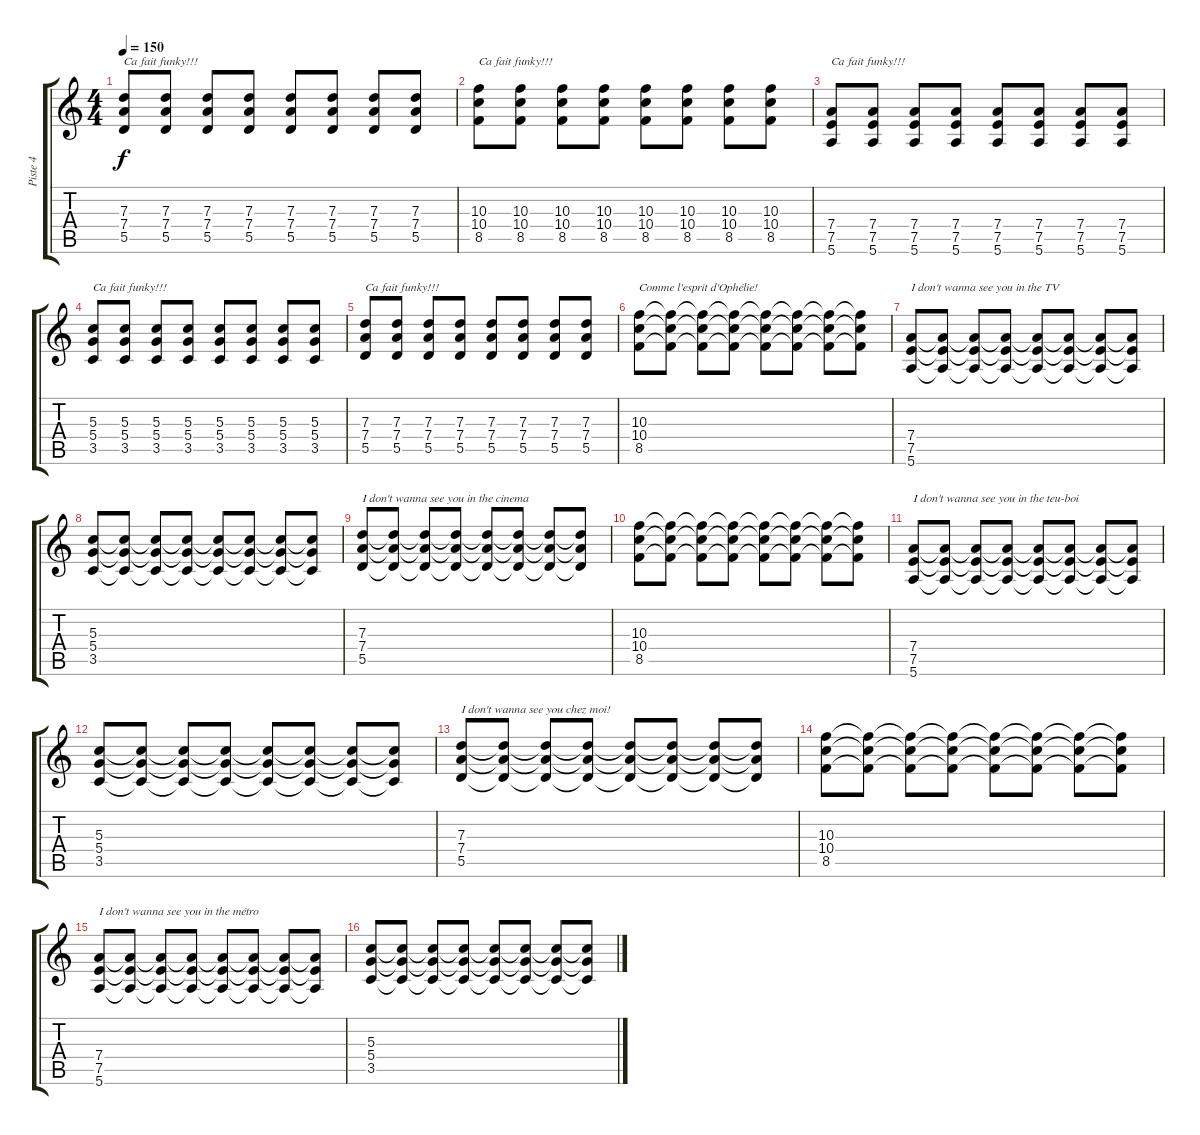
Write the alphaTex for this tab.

\track ("Piste 4" "Piste 4") {instrument overdrivenguitar}
\staff {score tabs}
\tuning (E4 B3 G3 D3 A2 E2) {hide}
\ts (4 4)
\tempo 150
\clef g2
\ks c
(7.3 7.4 5.5).8{txt "Ca fait funky!!!" dy f} (7.3 7.4 5.5).8 (7.3 7.4 5.5).8 (7.3 7.4 5.5).8 (7.3 7.4 5.5).8 (7.3 7.4 5.5).8 (7.3 7.4 5.5).8 (7.3 7.4 5.5).8 |
(10.3 10.4 8.5).8{txt "Ca fait funky!!!"} (10.3 10.4 8.5).8 (10.3 10.4 8.5).8 (10.3 10.4 8.5).8 (10.3 10.4 8.5).8 (10.3 10.4 8.5).8 (10.3 10.4 8.5).8 (10.3 10.4 8.5).8 |
(7.4 7.5 5.6).8{txt "Ca fait funky!!!"} (7.4 7.5 5.6).8 (7.4 7.5 5.6).8 (7.4 7.5 5.6).8 (7.4 7.5 5.6).8 (7.4 7.5 5.6).8 (7.4 7.5 5.6).8 (7.4 7.5 5.6).8 |
(5.3 5.4 3.5).8{txt "Ca fait funky!!!"} (5.3 5.4 3.5).8 (5.3 5.4 3.5).8 (5.3 5.4 3.5).8 (5.3 5.4 3.5).8 (5.3 5.4 3.5).8 (5.3 5.4 3.5).8 (5.3 5.4 3.5).8 |
(7.3 7.4 5.5).8{txt "Ca fait funky!!!"} (7.3 7.4 5.5).8 (7.3 7.4 5.5).8 (7.3 7.4 5.5).8 (7.3 7.4 5.5).8 (7.3 7.4 5.5).8 (7.3 7.4 5.5).8 (7.3 7.4 5.5).8 |
(10.3 10.4 8.5).8{txt "Comme l'esprit d'Ophélie!"} (10.3{t} 10.4{t} 8.5{t}).8 (10.3{t} 10.4{t} 8.5{t}).8 (10.3{t} 10.4{t} 8.5{t}).8 (10.3{t} 10.4{t} 8.5{t}).8 (10.3{t} 10.4{t} 8.5{t}).8 (10.3{t} 10.4{t} 8.5{t}).8 (10.3{t} 10.4{t} 8.5{t}).8 |
(7.4 7.5 5.6).8{txt "I don't wanna see you in the TV"} (7.4{t} 7.5{t} 5.6{t}).8 (7.4{t} 7.5{t} 5.6{t}).8 (7.4{t} 7.5{t} 5.6{t}).8 (7.4{t} 7.5{t} 5.6{t}).8 (7.4{t} 7.5{t} 5.6{t}).8 (7.4{t} 7.5{t} 5.6{t}).8 (7.4{t} 7.5{t} 5.6{t}).8 |
(5.3 5.4 3.5).8 (5.3{t} 5.4{t} 3.5{t}).8 (5.3{t} 5.4{t} 3.5{t}).8 (5.3{t} 5.4{t} 3.5{t}).8 (5.3{t} 5.4{t} 3.5{t}).8 (5.3{t} 5.4{t} 3.5{t}).8 (5.3{t} 5.4{t} 3.5{t}).8 (5.3{t} 5.4{t} 3.5{t}).8 |
(7.3 7.4 5.5).8{txt "I don't wanna see you in the cinema"} (7.3{t} 7.4{t} 5.5{t}).8 (7.3{t} 7.4{t} 5.5{t}).8 (7.3{t} 7.4{t} 5.5{t}).8 (7.3{t} 7.4{t} 5.5{t}).8 (7.3{t} 7.4{t} 5.5{t}).8 (7.3{t} 7.4{t} 5.5{t}).8 (7.3{t} 7.4{t} 5.5{t}).8 |
(10.3 10.4 8.5).8 (10.3{t} 10.4{t} 8.5{t}).8 (10.3{t} 10.4{t} 8.5{t}).8 (10.3{t} 10.4{t} 8.5{t}).8 (10.3{t} 10.4{t} 8.5{t}).8 (10.3{t} 10.4{t} 8.5{t}).8 (10.3{t} 10.4{t} 8.5{t}).8 (10.3{t} 10.4{t} 8.5{t}).8 |
(7.4 7.5 5.6).8{txt "I don't wanna see you in the teu-boi"} (7.4{t} 7.5{t} 5.6{t}).8 (7.4{t} 7.5{t} 5.6{t}).8 (7.4{t} 7.5{t} 5.6{t}).8 (7.4{t} 7.5{t} 5.6{t}).8 (7.4{t} 7.5{t} 5.6{t}).8 (7.4{t} 7.5{t} 5.6{t}).8 (7.4{t} 7.5{t} 5.6{t}).8 |
(5.3 5.4 3.5).8 (5.3{t} 5.4{t} 3.5{t}).8 (5.3{t} 5.4{t} 3.5{t}).8 (5.3{t} 5.4{t} 3.5{t}).8 (5.3{t} 5.4{t} 3.5{t}).8 (5.3{t} 5.4{t} 3.5{t}).8 (5.3{t} 5.4{t} 3.5{t}).8 (5.3{t} 5.4{t} 3.5{t}).8 |
(7.3 7.4 5.5).8{txt "I don't wanna see you chez moi!"} (7.3{t} 7.4{t} 5.5{t}).8 (7.3{t} 7.4{t} 5.5{t}).8 (7.3{t} 7.4{t} 5.5{t}).8 (7.3{t} 7.4{t} 5.5{t}).8 (7.3{t} 7.4{t} 5.5{t}).8 (7.3{t} 7.4{t} 5.5{t}).8 (7.3{t} 7.4{t} 5.5{t}).8 |
(10.3 10.4 8.5).8 (10.3{t} 10.4{t} 8.5{t}).8 (10.3{t} 10.4{t} 8.5{t}).8 (10.3{t} 10.4{t} 8.5{t}).8 (10.3{t} 10.4{t} 8.5{t}).8 (10.3{t} 10.4{t} 8.5{t}).8 (10.3{t} 10.4{t} 8.5{t}).8 (10.3{t} 10.4{t} 8.5{t}).8 |
(7.4 7.5 5.6).8{txt "I don't wanna see you in the métro"} (7.4{t} 7.5{t} 5.6{t}).8 (7.4{t} 7.5{t} 5.6{t}).8 (7.4{t} 7.5{t} 5.6{t}).8 (7.4{t} 7.5{t} 5.6{t}).8 (7.4{t} 7.5{t} 5.6{t}).8 (7.4{t} 7.5{t} 5.6{t}).8 (7.4{t} 7.5{t} 5.6{t}).8 |
(5.3 5.4 3.5).8 (5.3{t} 5.4{t} 3.5{t}).8 (5.3{t} 5.4{t} 3.5{t}).8 (5.3{t} 5.4{t} 3.5{t}).8 (5.3{t} 5.4{t} 3.5{t}).8 (5.3{t} 5.4{t} 3.5{t}).8 (5.3{t} 5.4{t} 3.5{t}).8 (5.3{t} 5.4{t} 3.5{t}).8
